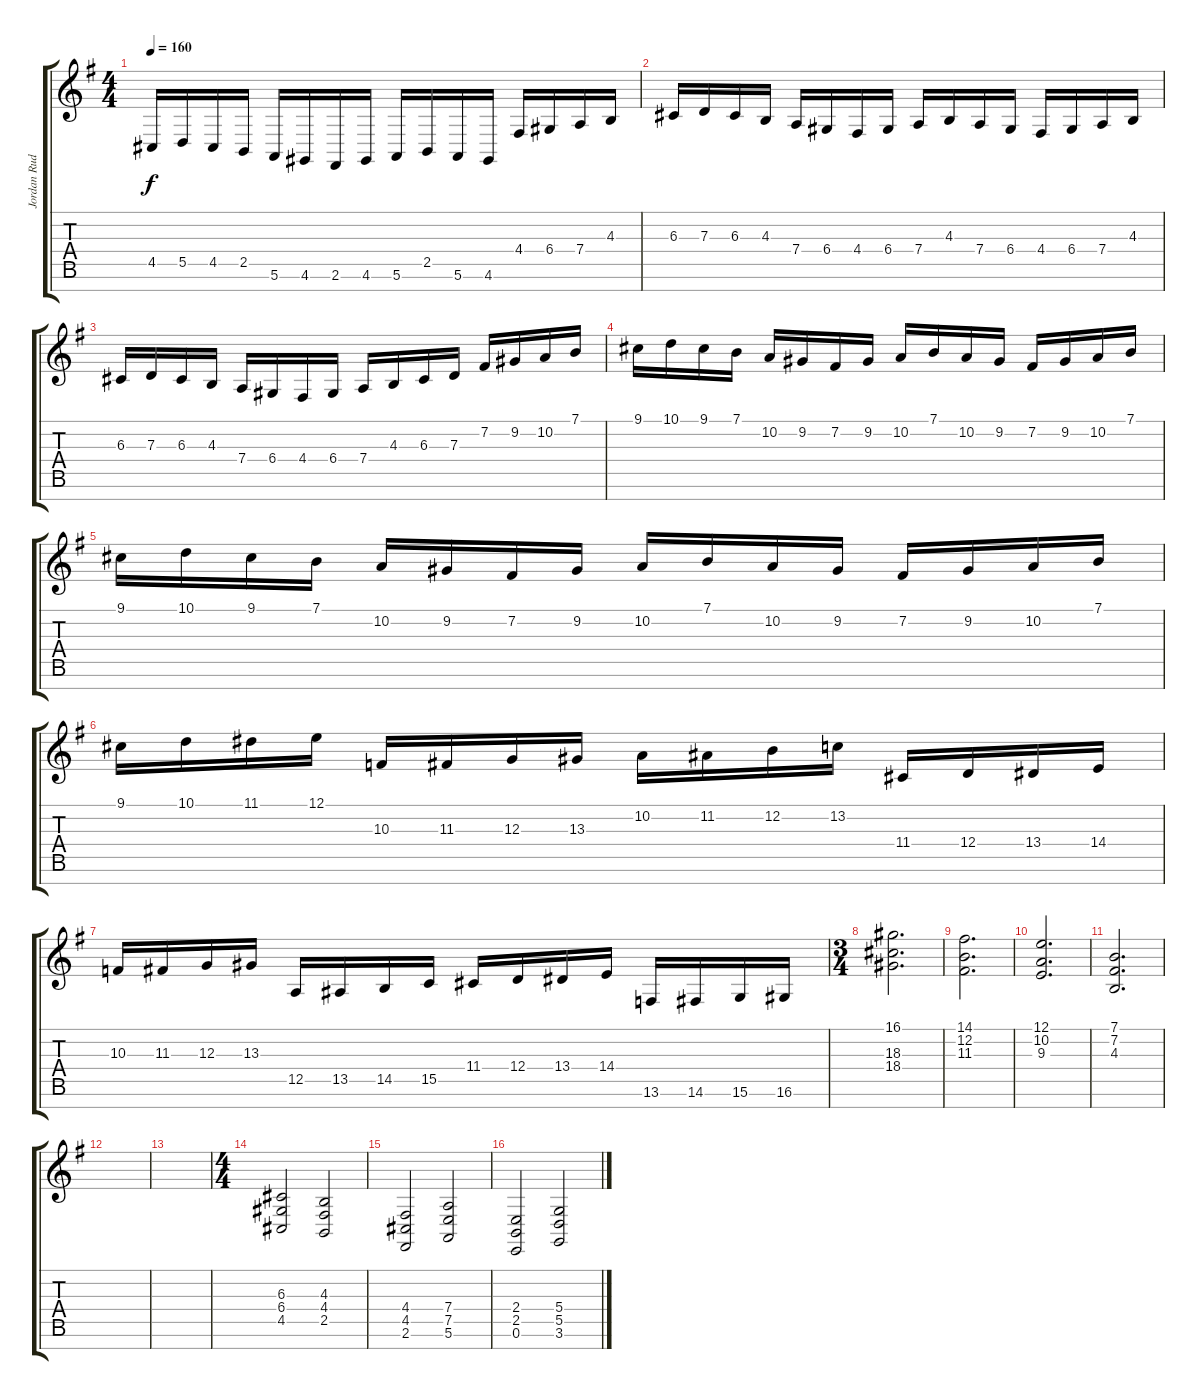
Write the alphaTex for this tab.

\track ("Jordan Rudess - Keyboards" "Jordan Rud") {instrument lead2sawtooth}
\staff {score tabs}
\tuning (E4 B3 G3 D3 A2 E2 B1) {hide}
\ts (4 4)
\tempo 160
\clef g2
\ks g
4.5.16{dy f} 5.5.16 4.5.16 2.5.16 5.6.16 4.6.16 2.6.16 4.6.16 5.6.16 2.5.16 5.6.16 4.6.16 4.4.16 6.4.16 7.4.16 4.3.16 |
6.3.16 7.3.16 6.3.16 4.3.16 7.4.16 6.4.16 4.4.16 6.4.16 7.4.16 4.3.16 7.4.16 6.4.16 4.4.16 6.4.16 7.4.16 4.3.16 |
6.3.16 7.3.16 6.3.16 4.3.16 7.4.16 6.4.16 4.4.16 6.4.16 7.4.16 4.3.16 6.3.16 7.3.16 7.2.16 9.2.16 10.2.16 7.1.16 |
9.1.16 10.1.16 9.1.16 7.1.16 10.2.16 9.2.16 7.2.16 9.2.16 10.2.16 7.1.16 10.2.16 9.2.16 7.2.16 9.2.16 10.2.16 7.1.16 |
9.1.16 10.1.16 9.1.16 7.1.16 10.2.16 9.2.16 7.2.16 9.2.16 10.2.16 7.1.16 10.2.16 9.2.16 7.2.16 9.2.16 10.2.16 7.1.16 |
9.1.16{volume 13} 10.1.16 11.1.16 12.1.16 10.3.16 11.3.16 12.3.16 13.3.16 10.2.16 11.2.16 12.2.16 13.2.16 11.4.16 12.4.16 13.4.16 14.4.16 |
10.3.16 11.3.16 12.3.16 13.3.16 12.5.16 13.5.16 14.5.16 15.5.16 11.4.16 12.4.16 13.4.16 14.4.16 13.6.16 14.6.16 15.6.16 16.6.16 |
\ts (3 4)
(16.1 18.3 18.4).2{d volume 9 instrument choiraahs} |
(14.1 12.2 11.3).2{d} |
(12.1 10.2 9.3).2{d} |
(7.1 7.2 4.3).2{d} |
|
|
\ts (4 4)
(6.3 6.4 4.5).2{volume 13} (4.3 4.4 2.5).2 |
(4.4 4.5 2.6).2 (7.4 7.5 5.6).2 |
(2.4 2.5 0.6).2 (5.4 5.5 3.6).2
